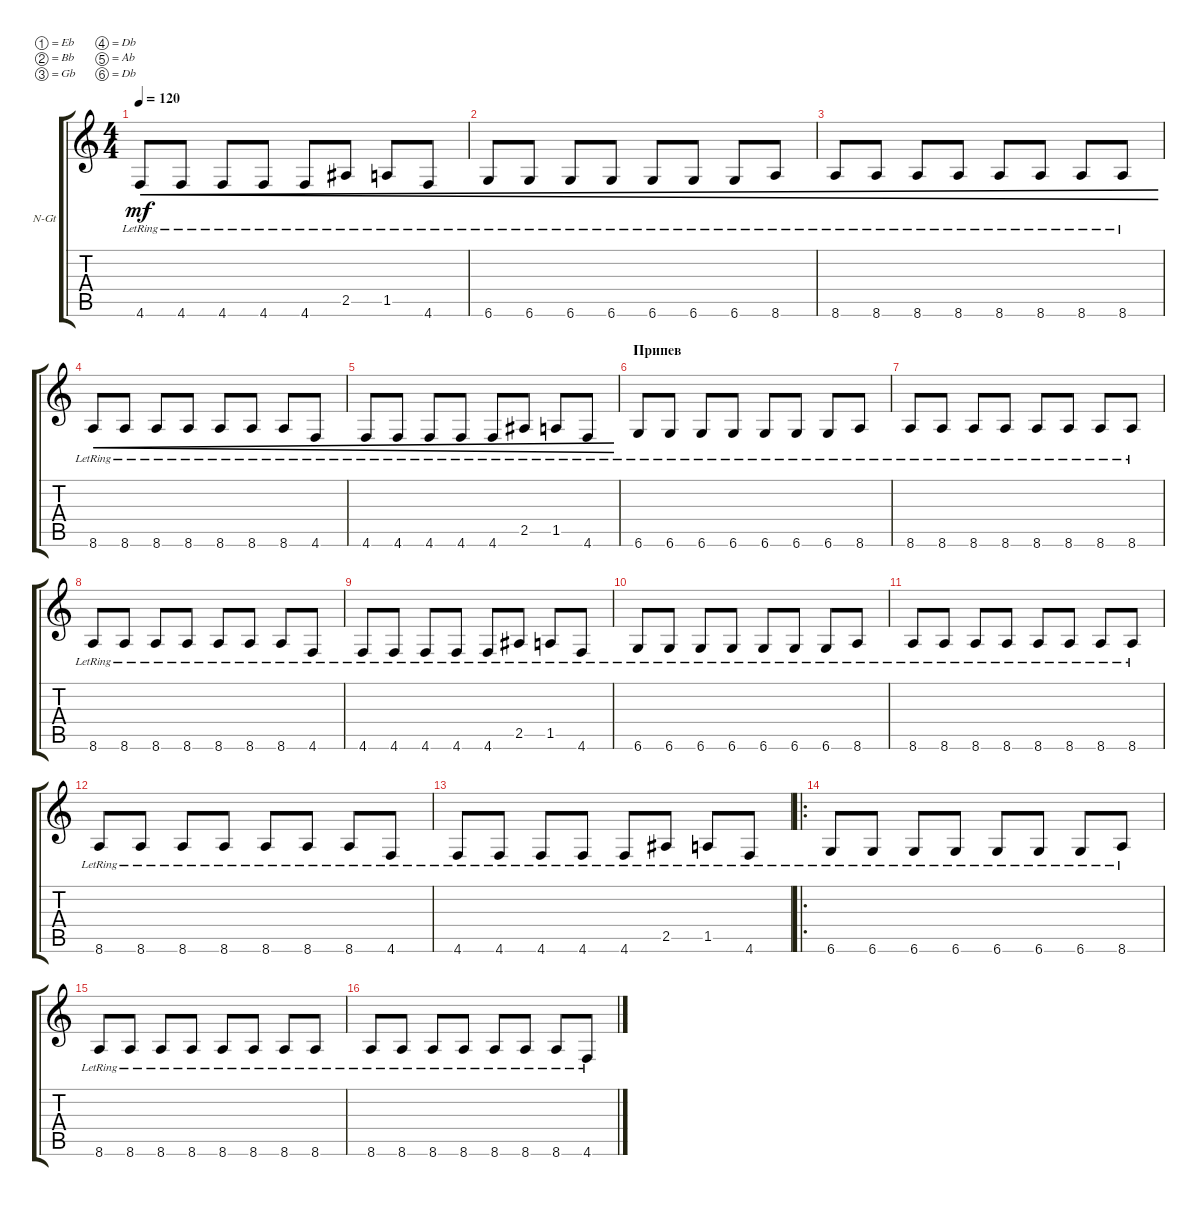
\defaultSystemsLayout 4
\bracketExtendMode groupsimilarinstruments
\firstSystemTrackNameOrientation horizontal
\otherSystemsTrackNameOrientation horizontal
\track ("Nylon Guitar" "N-Gt") {instrument acousticguitarnylon}
\staff {score tabs}
\tuning (Eb4 Bb3 Gb3 Db3 Ab2 Db2)
\ts (4 4)
\tempo 120
\clef g2
\scale
0.333333
\ks c
4.6{lr}.8{cre dy mf} 4.6{lr}.8{cre} 4.6{lr}.8{cre} 4.6{lr}.8{cre} 4.6{lr}.8{cre} 2.5{lr}.8{cre} 1.5{lr}.8{cre} 4.6{lr}.8{cre} |
\scale
0.333333 6.6{lr}.8{cre} 6.6{lr}.8{cre} 6.6{lr}.8{cre} 6.6{lr}.8{cre} 6.6{lr}.8{cre} 6.6{lr}.8{cre} 6.6{lr}.8{cre} 8.6{lr}.8{cre} |
\scale
0.333333 8.6{lr}.8{cre} 8.6{lr}.8{cre} 8.6{lr}.8{cre} 8.6{lr}.8{cre} 8.6{lr}.8{cre} 8.6{lr}.8{cre} 8.6{lr}.8{cre} 8.6{lr}.8{cre} |
\scale
0.333333 8.6{lr}.8{cre} 8.6{lr}.8{cre} 8.6{lr}.8{cre} 8.6{lr}.8{cre} 8.6{lr}.8{cre} 8.6{lr}.8{cre} 8.6{lr}.8{cre} 4.6{lr}.8{cre} |
\scale
0.333333 4.6{lr}.8{cre} 4.6{lr}.8{cre} 4.6{lr}.8{cre} 4.6{lr}.8{cre} 4.6{lr}.8{cre} 2.5{lr}.8{cre} 1.5{lr}.8{cre} 4.6{lr}.8{cre} |
\section ("" "Припев")
\scale
0.333333 6.6{lr}.8 6.6{lr}.8 6.6{lr}.8 6.6{lr}.8 6.6{lr}.8 6.6{lr}.8 6.6{lr}.8 8.6{lr}.8 |
\scale
0.333333 8.6{lr}.8 8.6{lr}.8 8.6{lr}.8 8.6{lr}.8 8.6{lr}.8 8.6{lr}.8 8.6{lr}.8 8.6{lr}.8 |
\scale
0.333333 8.6{lr}.8 8.6{lr}.8 8.6{lr}.8 8.6{lr}.8 8.6{lr}.8 8.6{lr}.8 8.6{lr}.8 4.6{lr}.8 |
\scale
0.333333 4.6{lr}.8 4.6{lr}.8 4.6{lr}.8 4.6{lr}.8 4.6{lr}.8 2.5{lr}.8 1.5{lr}.8 4.6{lr}.8 |
\scale
0.333333 6.6{lr}.8 6.6{lr}.8 6.6{lr}.8 6.6{lr}.8 6.6{lr}.8 6.6{lr}.8 6.6{lr}.8 8.6{lr}.8 |
\scale
0.333333 8.6{lr}.8 8.6{lr}.8 8.6{lr}.8 8.6{lr}.8 8.6{lr}.8 8.6{lr}.8 8.6{lr}.8 8.6{lr}.8 |
8.6{lr}.8 8.6{lr}.8 8.6{lr}.8 8.6{lr}.8 8.6{lr}.8 8.6{lr}.8 8.6{lr}.8 4.6{lr}.8 |
4.6{lr}.8 4.6{lr}.8 4.6{lr}.8 4.6{lr}.8 4.6{lr}.8 2.5{lr}.8 1.5{lr}.8 4.6{lr}.8 |
\ro
6.6{lr}.8 6.6{lr}.8 6.6{lr}.8 6.6{lr}.8 6.6{lr}.8 6.6{lr}.8 6.6{lr}.8 8.6{lr}.8 |
8.6{lr}.8 8.6{lr}.8 8.6{lr}.8 8.6{lr}.8 8.6{lr}.8 8.6{lr}.8 8.6{lr}.8 8.6{lr}.8 |
8.6{lr}.8 8.6{lr}.8 8.6{lr}.8 8.6{lr}.8 8.6{lr}.8 8.6{lr}.8 8.6{lr}.8 4.6{lr}.8
